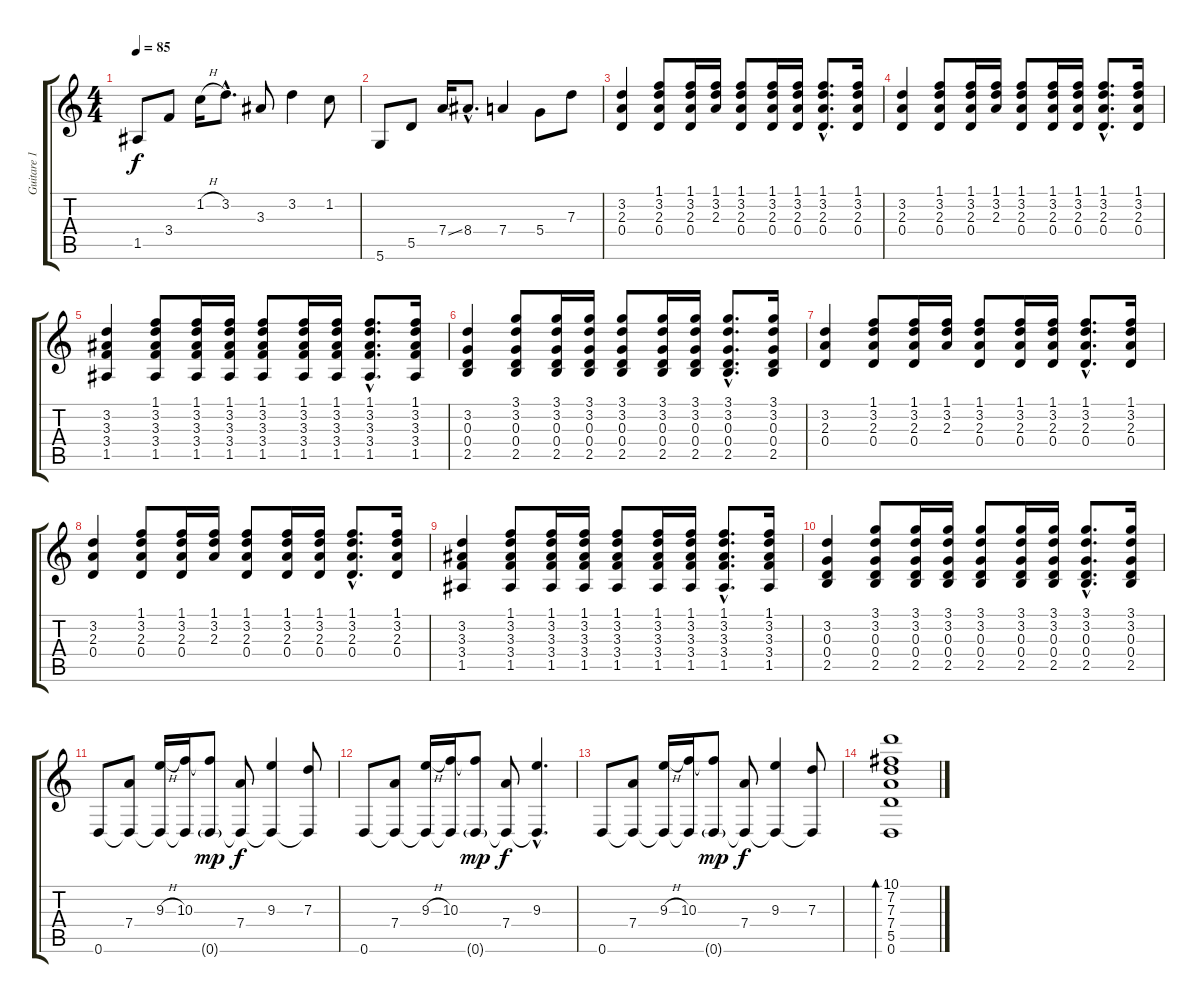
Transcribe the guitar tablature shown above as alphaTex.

\track ("Guitare 1" "Guitare 1") {instrument acousticguitarnylon}
\staff {score tabs}
\tuning (E4 B3 G3 D3 A2 D2) {hide}
\ts (4 4)
\tempo 85
\clef g2
\ks c
1.5.8{dy f} 3.4.8 1.2{h}.16 3.2{hac}.8{d} 3.3.8 3.2.4 1.2.8 |
5.6.8 5.5.8 7.4{ss}.16 8.4{hac}.8{d} 7.4.4 5.4.8 7.3.8 |
(3.2 2.3 0.4).4 (1.1 3.2 2.3 0.4).8 (1.1 3.2 2.3 0.4).16 (1.1 3.2 2.3).16 (1.1 3.2 2.3 0.4).8 (1.1 3.2 2.3 0.4).16 (1.1 3.2 2.3 0.4).16 (1.1{hac} 3.2{hac} 2.3{hac} 0.4{hac}).8{d} (1.1 3.2 2.3 0.4).16 |
(3.2 2.3 0.4).4 (1.1 3.2 2.3 0.4).8 (1.1 3.2 2.3 0.4).16 (1.1 3.2 2.3).16 (1.1 3.2 2.3 0.4).8 (1.1 3.2 2.3 0.4).16 (1.1 3.2 2.3 0.4).16 (1.1{hac} 3.2{hac} 2.3{hac} 0.4{hac}).8{d} (1.1 3.2 2.3 0.4).16 |
(3.2 3.3 3.4 1.5).4 (1.1 3.2 3.3 3.4 1.5).8 (1.1 3.2 3.3 3.4 1.5).16 (1.1 3.2 3.3 3.4 1.5).16 (1.1 3.2 3.3 3.4 1.5).8 (1.1 3.2 3.3 3.4 1.5).16 (1.1 3.2 3.3 3.4 1.5).16 (1.1{hac} 3.2{hac} 3.3{hac} 3.4{hac} 1.5{hac}).8{d} (1.1 3.2 3.3 3.4 1.5).16 |
(3.2 0.3 0.4 2.5).4 (3.1 3.2 0.3 0.4 2.5).8 (3.1 3.2 0.3 0.4 2.5).16 (3.1 3.2 0.3 0.4 2.5).16 (3.1 3.2 0.3 0.4 2.5).8 (3.1 3.2 0.3 0.4 2.5).16 (3.1 3.2 0.3 0.4 2.5).16 (3.1{hac} 3.2{hac} 0.3{hac} 0.4{hac} 2.5{hac}).8{d} (3.1 3.2 0.3 0.4 2.5).16 |
(3.2 2.3 0.4).4 (1.1 3.2 2.3 0.4).8 (1.1 3.2 2.3 0.4).16 (1.1 3.2 2.3).16 (1.1 3.2 2.3 0.4).8 (1.1 3.2 2.3 0.4).16 (1.1 3.2 2.3 0.4).16 (1.1{hac} 3.2{hac} 2.3{hac} 0.4{hac}).8{d} (1.1 3.2 2.3 0.4).16 |
(3.2 2.3 0.4).4 (1.1 3.2 2.3 0.4).8 (1.1 3.2 2.3 0.4).16 (1.1 3.2 2.3).16 (1.1 3.2 2.3 0.4).8 (1.1 3.2 2.3 0.4).16 (1.1 3.2 2.3 0.4).16 (1.1{hac} 3.2{hac} 2.3{hac} 0.4{hac}).8{d} (1.1 3.2 2.3 0.4).16 |
(3.2 3.3 3.4 1.5).4 (1.1 3.2 3.3 3.4 1.5).8 (1.1 3.2 3.3 3.4 1.5).16 (1.1 3.2 3.3 3.4 1.5).16 (1.1 3.2 3.3 3.4 1.5).8 (1.1 3.2 3.3 3.4 1.5).16 (1.1 3.2 3.3 3.4 1.5).16 (1.1{hac} 3.2{hac} 3.3{hac} 3.4{hac} 1.5{hac}).8{d} (1.1 3.2 3.3 3.4 1.5).16 |
(3.2 0.3 0.4 2.5).4 (3.1 3.2 0.3 0.4 2.5).8 (3.1 3.2 0.3 0.4 2.5).16 (3.1 3.2 0.3 0.4 2.5).16 (3.1 3.2 0.3 0.4 2.5).8 (3.1 3.2 0.3 0.4 2.5).16 (3.1 3.2 0.3 0.4 2.5).16 (3.1{hac} 3.2{hac} 0.3{hac} 0.4{hac} 2.5{hac}).8{d} (3.1 3.2 0.3 0.4 2.5).16 |
0.6.8 (7.4 0.6{t}).8 (9.3{h} 0.6{t}).16 (10.3 0.6{t}).16 (10.3{t} 0.6{g}).8{dy mp} (7.4 0.6{t}).8{dy f} (9.3 0.6{t}).4 (7.3 0.6{t}).8 |
0.6.8 (7.4 0.6{t}).8 (9.3{h} 0.6{t}).16 (10.3 0.6{t}).16 (10.3{t} 0.6{g}).8{dy mp} (7.4 0.6{t}).8{dy f} (9.3{hac} 0.6{hac t}).4{d} |
0.6.8 (7.4 0.6{t}).8 (9.3{h} 0.6{t}).16 (10.3 0.6{t}).16 (10.3{t} 0.6{g}).8{dy mp} (7.4 0.6{t}).8{dy f} (9.3 0.6{t}).4 (7.3 0.6{t}).8 |
(10.1 7.2 7.3 7.4 5.5 0.6).1{bd 480}
